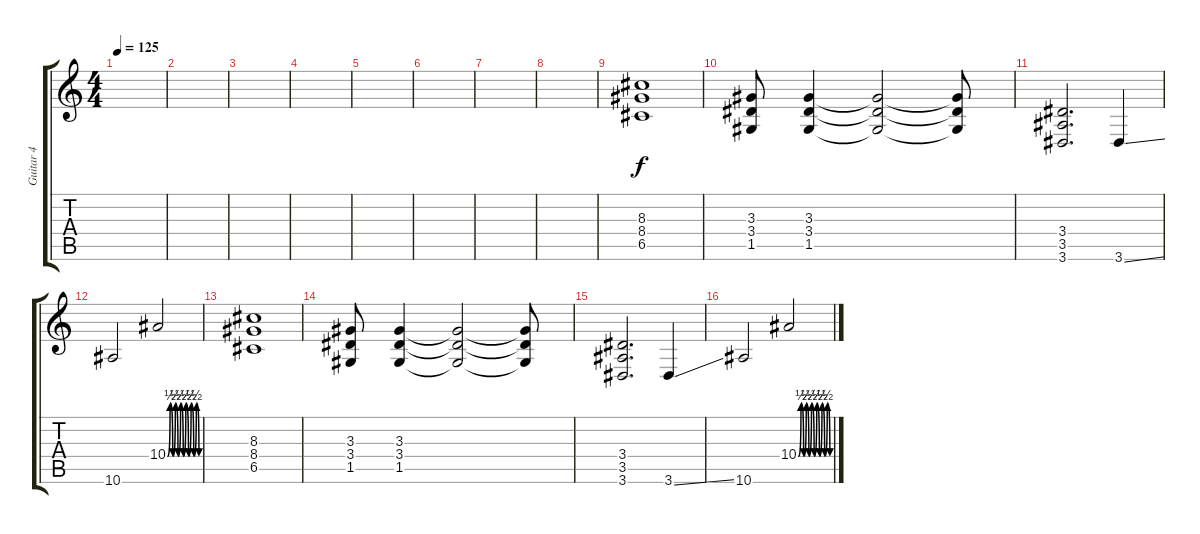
\track ("Guitar 4" "Guitar 4") {instrument overdrivenguitar}
\staff {score tabs}
\tuning (D4 A3 F3 C3 G2 C2) {hide}
\ts (4 4)
\tempo 125
\clef g2
\ks c
|
|
|
|
|
|
|
|
(8.3 8.4 6.5).1 |
(3.3 3.4 1.5).8 (3.3 3.4 1.5).4 (3.3{t} 3.4{t} 1.5{t}).2 (3.3{t} 3.4{t} 1.5{t}).8 |
(3.4 3.5 3.6).2{d} 3.6{ss}.4 |
10.6.2 10.4{be (custom 0 0 5 2 10 0 15 2 20 0 25 2 30 0 35 2 40 0 45 2 50 0 55 2 60 0)}.2 |
(8.3 8.4 6.5).1 |
(3.3 3.4 1.5).8 (3.3 3.4 1.5).4 (3.3{t} 3.4{t} 1.5{t}).2 (3.3{t} 3.4{t} 1.5{t}).8 |
(3.4 3.5 3.6).2{d} 3.6{ss}.4 |
10.6.2 10.4{be (custom 0 0 5 2 10 0 15 2 20 0 25 2 30 0 35 2 40 0 45 2 50 0 55 2 60 0)}.2
